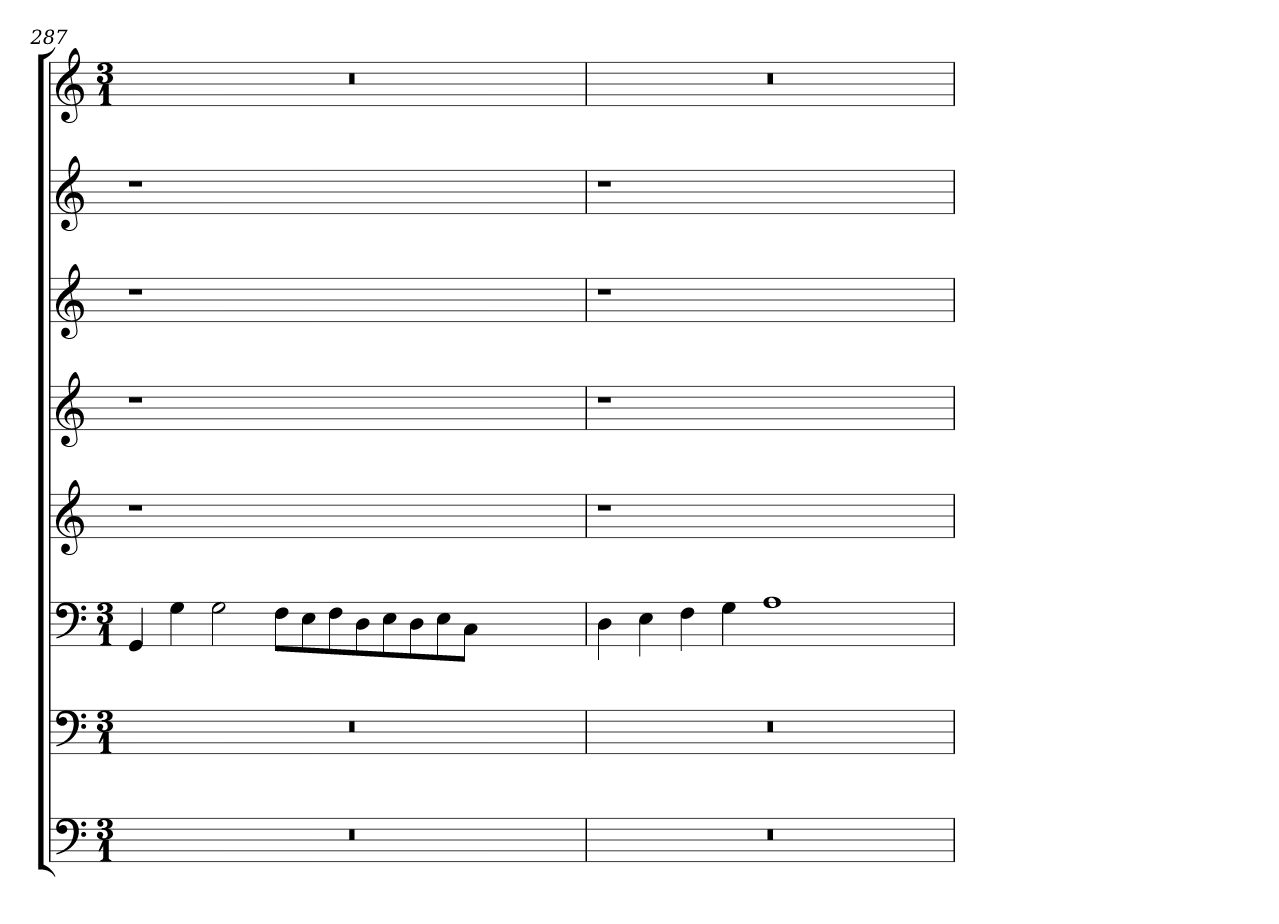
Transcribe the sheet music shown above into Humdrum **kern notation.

**kern	**kern	**kern	**kern	**kern	**kern	**kern	**kern
*part8	*part7	*part6	*part5	*part4	*part3	*part2	*part1
*staff8	*staff7	*staff6	*staff5	*staff4	*staff3	*staff2	*staff1
*clefF4	*clefF4	*clefF4	*clefG2	*clefG2	*clefG2	*clefG2	*clefG2
*k[]	*k[]	*k[]	*k[]	*k[]	*k[]	*k[]	*k[]
*C:	*C:	*C:	*C:	*C:	*C:	*C:	*C:
*M3/1	*M3/1	*M3/1	*	*	*	*	*M3/1
=287	=287	=287	=287	=287	=287	=287	=287
0.r	0.r	4GG/	1r	1r	1r	1r	0.r
.	.	4G\	.	.	.	.	.
.	.	2G\	.	.	.	.	.
.	.	8F\L	0ryy	0ryy	0ryy	0ryy	.
.	.	8E\	.	.	.	.	.
.	.	8F\	.	.	.	.	.
.	.	8D\	.	.	.	.	.
.	.	8E\	.	.	.	.	.
.	.	8D\	.	.	.	.	.
.	.	8E\	.	.	.	.	.
.	.	8C\J	.	.	.	.	.
.	.	1ryy	.	.	.	.	.
=288	=288	=288	=288	=288	=288	=288	=288
0.r	0.r	4D\	1r	1r	1r	1r	0.r
.	.	4E\	.	.	.	.	.
.	.	4F\	.	.	.	.	.
.	.	4G\	.	.	.	.	.
.	.	1A	0ryy	0ryy	0ryy	0ryy	.
.	.	1ryy	.	.	.	.	.
=	=	=	=	=	=	=	=
*-	*-	*-	*-	*-	*-	*-	*-
